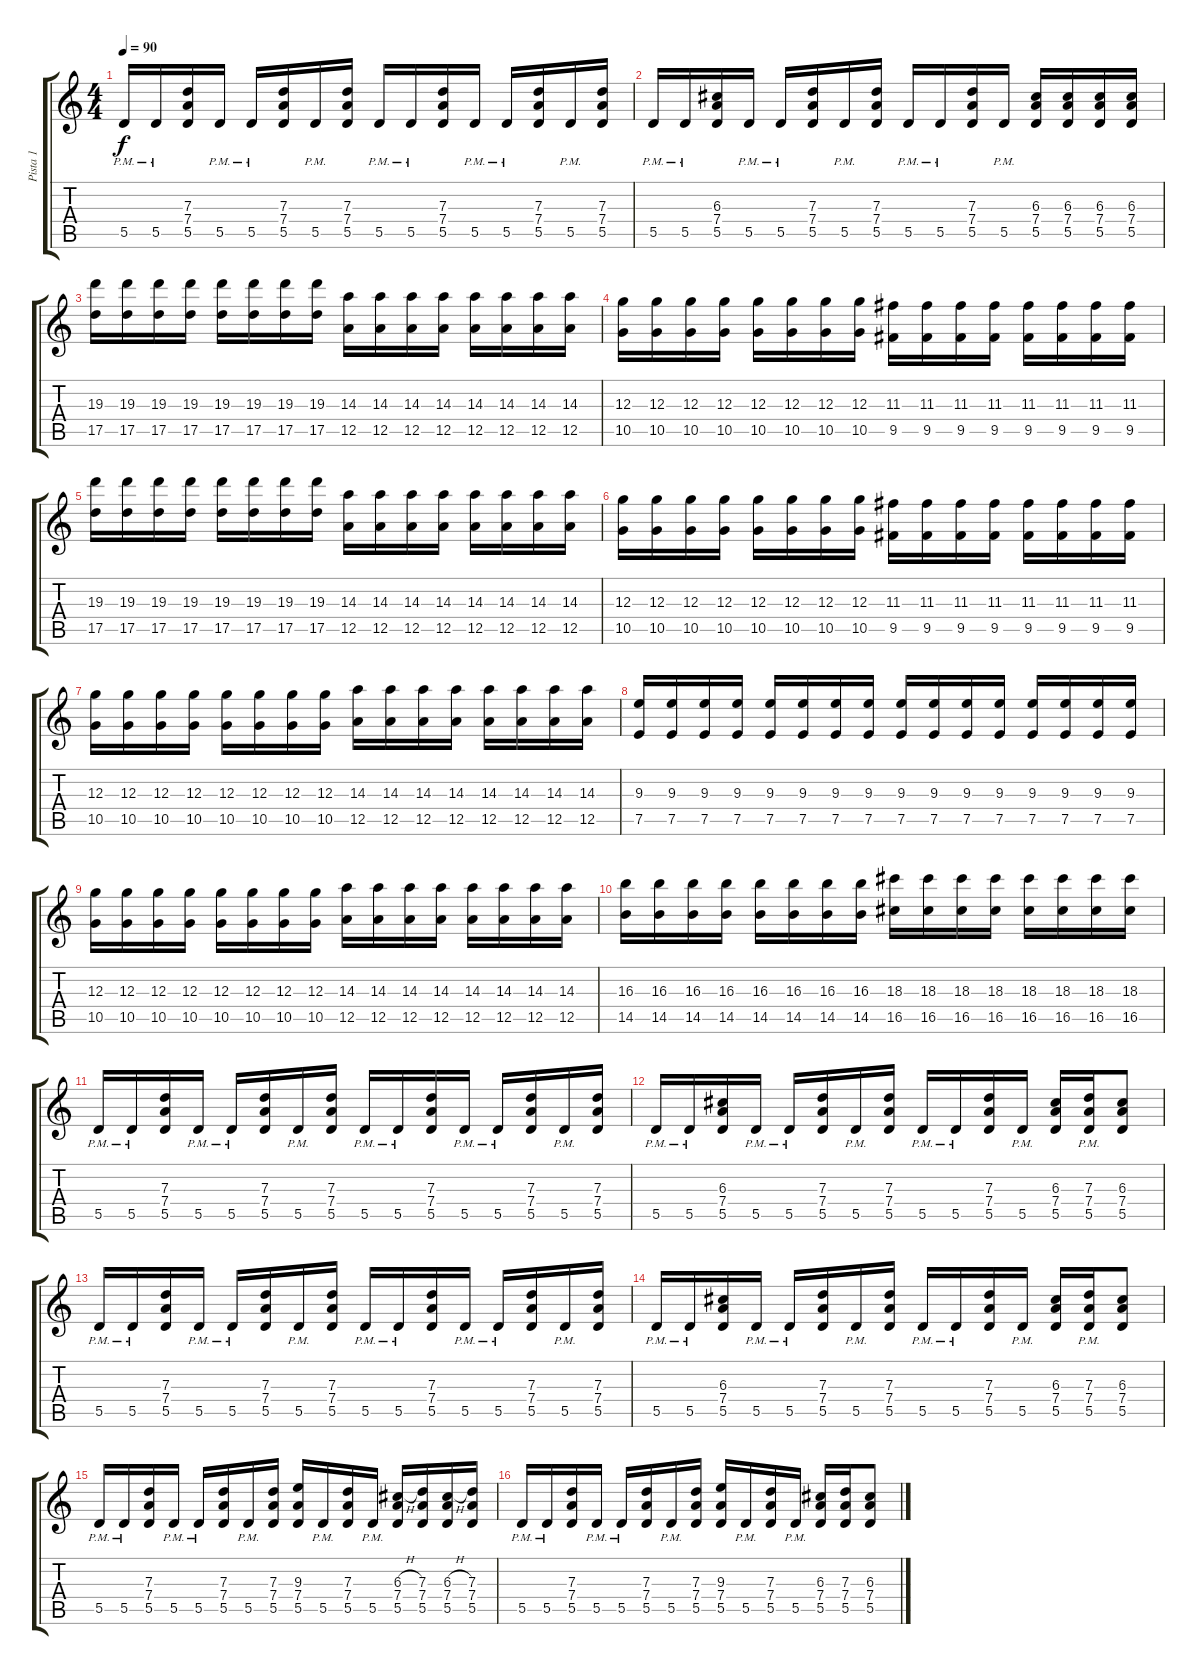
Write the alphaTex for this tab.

\track ("Pista 1" "Pista 1") {instrument distortionguitar}
\staff {score tabs}
\tuning (E4 B3 G3 D3 A2 E2) {hide}
\ts (4 4)
\tempo 90
\clef g2
\ks c
5.5{pm}.16{dy f} 5.5{pm}.16 (7.3 7.4 5.5).16 5.5{pm}.16 5.5{pm}.16 (7.3 7.4 5.5).16 5.5{pm}.16 (7.3 7.4 5.5).16 5.5{pm}.16 5.5{pm}.16 (7.3 7.4 5.5).16 5.5{pm}.16 5.5{pm}.16 (7.3 7.4 5.5).16 5.5{pm}.16 (7.3 7.4 5.5).16 |
5.5{pm}.16 5.5{pm}.16 (6.3 7.4 5.5).16 5.5{pm}.16 5.5{pm}.16 (7.3 7.4 5.5).16 5.5{pm}.16 (7.3 7.4 5.5).16 5.5{pm}.16 5.5{pm}.16 (7.3 7.4 5.5).16 5.5{pm}.16 (6.3 7.4 5.5).16 (6.3 7.4 5.5).16 (6.3 7.4 5.5).16 (6.3 7.4 5.5).16 |
(19.3 17.5).16 (19.3 17.5).16 (19.3 17.5).16 (19.3 17.5).16 (19.3 17.5).16 (19.3 17.5).16 (19.3 17.5).16 (19.3 17.5).16 (14.3 12.5).16 (14.3 12.5).16 (14.3 12.5).16 (14.3 12.5).16 (14.3 12.5).16 (14.3 12.5).16 (14.3 12.5).16 (14.3 12.5).16 |
(12.3 10.5).16 (12.3 10.5).16 (12.3 10.5).16 (12.3 10.5).16 (12.3 10.5).16 (12.3 10.5).16 (12.3 10.5).16 (12.3 10.5).16 (11.3 9.5).16 (11.3 9.5).16 (11.3 9.5).16 (11.3 9.5).16 (11.3 9.5).16 (11.3 9.5).16 (11.3 9.5).16 (11.3 9.5).16 |
(19.3 17.5).16 (19.3 17.5).16 (19.3 17.5).16 (19.3 17.5).16 (19.3 17.5).16 (19.3 17.5).16 (19.3 17.5).16 (19.3 17.5).16 (14.3 12.5).16 (14.3 12.5).16 (14.3 12.5).16 (14.3 12.5).16 (14.3 12.5).16 (14.3 12.5).16 (14.3 12.5).16 (14.3 12.5).16 |
(12.3 10.5).16 (12.3 10.5).16 (12.3 10.5).16 (12.3 10.5).16 (12.3 10.5).16 (12.3 10.5).16 (12.3 10.5).16 (12.3 10.5).16 (11.3 9.5).16 (11.3 9.5).16 (11.3 9.5).16 (11.3 9.5).16 (11.3 9.5).16 (11.3 9.5).16 (11.3 9.5).16 (11.3 9.5).16 |
(12.3 10.5).16 (12.3 10.5).16 (12.3 10.5).16 (12.3 10.5).16 (12.3 10.5).16 (12.3 10.5).16 (12.3 10.5).16 (12.3 10.5).16 (14.3 12.5).16 (14.3 12.5).16 (14.3 12.5).16 (14.3 12.5).16 (14.3 12.5).16 (14.3 12.5).16 (14.3 12.5).16 (14.3 12.5).16 |
(9.3 7.5).16 (9.3 7.5).16 (9.3 7.5).16 (9.3 7.5).16 (9.3 7.5).16 (9.3 7.5).16 (9.3 7.5).16 (9.3 7.5).16 (9.3 7.5).16 (9.3 7.5).16 (9.3 7.5).16 (9.3 7.5).16 (9.3 7.5).16 (9.3 7.5).16 (9.3 7.5).16 (9.3 7.5).16 |
(12.3 10.5).16 (12.3 10.5).16 (12.3 10.5).16 (12.3 10.5).16 (12.3 10.5).16 (12.3 10.5).16 (12.3 10.5).16 (12.3 10.5).16 (14.3 12.5).16 (14.3 12.5).16 (14.3 12.5).16 (14.3 12.5).16 (14.3 12.5).16 (14.3 12.5).16 (14.3 12.5).16 (14.3 12.5).16 |
(16.3 14.5).16 (16.3 14.5).16 (16.3 14.5).16 (16.3 14.5).16 (16.3 14.5).16 (16.3 14.5).16 (16.3 14.5).16 (16.3 14.5).16 (18.3 16.5).16 (18.3 16.5).16 (18.3 16.5).16 (18.3 16.5).16 (18.3 16.5).16 (18.3 16.5).16 (18.3 16.5).16 (18.3 16.5).16 |
5.5{pm}.16 5.5{pm}.16 (7.3 7.4 5.5).16 5.5{pm}.16 5.5{pm}.16 (7.3 7.4 5.5).16 5.5{pm}.16 (7.3 7.4 5.5).16 5.5{pm}.16 5.5{pm}.16 (7.3 7.4 5.5).16 5.5{pm}.16 5.5{pm}.16 (7.3 7.4 5.5).16 5.5{pm}.16 (7.3 7.4 5.5).16 |
5.5{pm}.16 5.5{pm}.16 (6.3 7.4 5.5).16 5.5{pm}.16 5.5{pm}.16 (7.3 7.4 5.5).16 5.5{pm}.16 (7.3 7.4 5.5).16 5.5{pm}.16 5.5{pm}.16 (7.3 7.4 5.5).16 5.5{pm}.16 (6.3 7.4 5.5).16 (7.3 7.4{pm} 5.5).16 (6.3 7.4 5.5).8 |
5.5{pm}.16 5.5{pm}.16 (7.3 7.4 5.5).16 5.5{pm}.16 5.5{pm}.16 (7.3 7.4 5.5).16 5.5{pm}.16 (7.3 7.4 5.5).16 5.5{pm}.16 5.5{pm}.16 (7.3 7.4 5.5).16 5.5{pm}.16 5.5{pm}.16 (7.3 7.4 5.5).16 5.5{pm}.16 (7.3 7.4 5.5).16 |
5.5{pm}.16 5.5{pm}.16 (6.3 7.4 5.5).16 5.5{pm}.16 5.5{pm}.16 (7.3 7.4 5.5).16 5.5{pm}.16 (7.3 7.4 5.5).16 5.5{pm}.16 5.5{pm}.16 (7.3 7.4 5.5).16 5.5{pm}.16 (6.3 7.4 5.5).16 (7.3 7.4{pm} 5.5).16 (6.3 7.4 5.5).8 |
5.5{pm}.16 5.5{pm}.16 (7.3 7.4 5.5).16 5.5{pm}.16 5.5{pm}.16 (7.3 7.4 5.5).16 5.5{pm}.16 (7.3 7.4 5.5).16 (9.3 7.4 5.5).16 5.5{pm}.16 (7.3 7.4 5.5).16 5.5{pm}.16 (6.3{h} 7.4 5.5).16 (7.3 7.4 5.5).16 (6.3{h} 7.4 5.5).16 (7.3 7.4 5.5).16 |
5.5{pm}.16 5.5{pm}.16 (7.3 7.4 5.5).16 5.5{pm}.16 5.5{pm}.16 (7.3 7.4 5.5).16 5.5{pm}.16 (7.3 7.4 5.5).16 (9.3 7.4 5.5).16 5.5{pm}.16 (7.3 7.4 5.5).16 5.5{pm}.16 (6.3 7.4 5.5).16 (7.3 7.4 5.5).16 (6.3 7.4 5.5).8
